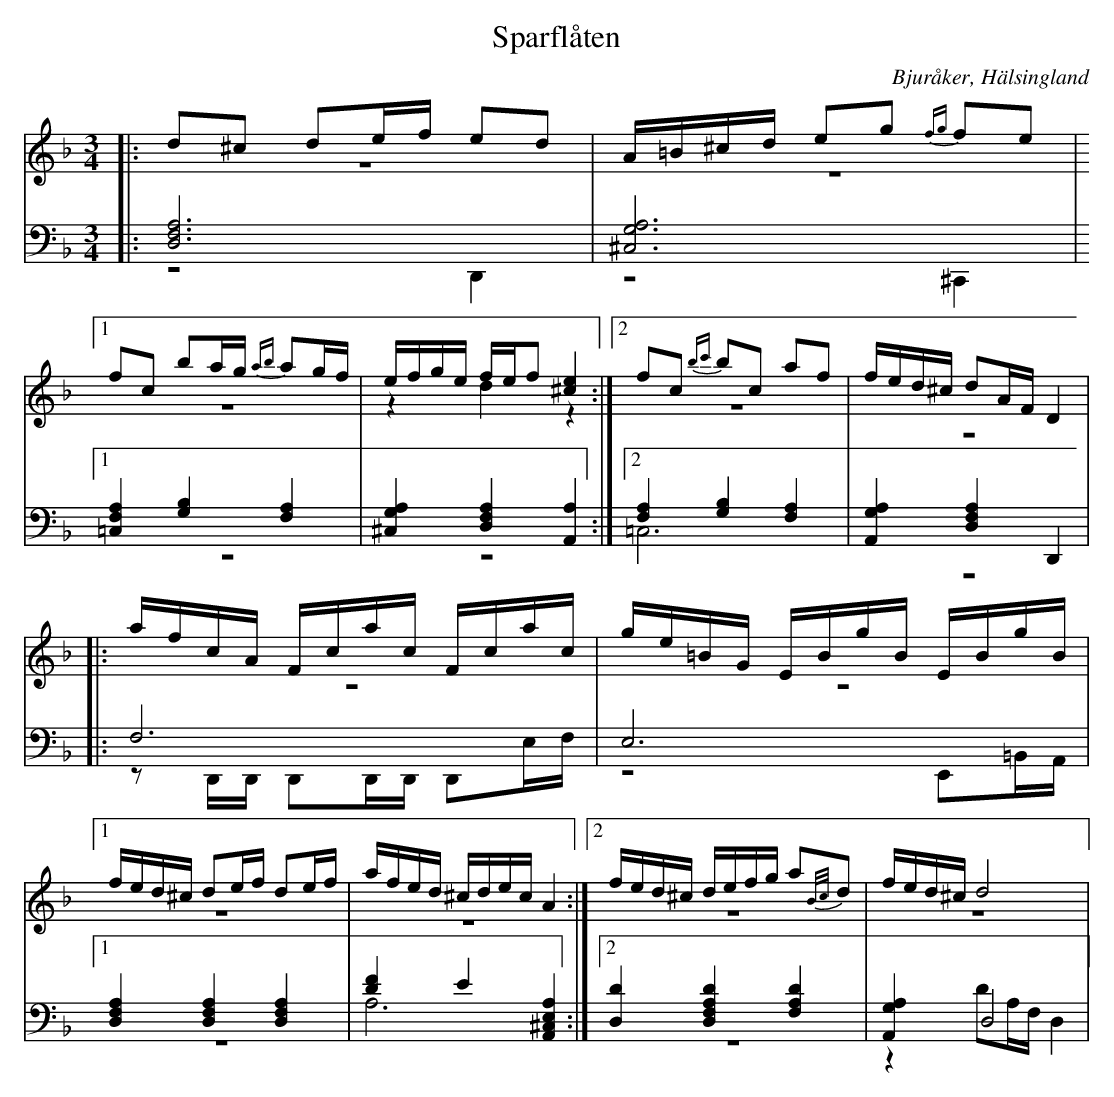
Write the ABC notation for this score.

X:1
T: Sparflåten
O: Bjuråker, Hälsingland
M: 3/4
L: 1/8
K: Dm
V:1
V:2 merge
V:3
V:4 merge
V:1
|:d^c de/f/ ed|A/=B/^c/d/ eg {fg}fe|1 fc ba/g/ {ab}ag/f/| e/f/g/e/ f/e/f [^c2e2]:|2 fc {bc'}bc af|f/e/d/^c/ dA/F/ D2|
|:a/f/c/A/  F/c/a/c/ F/c/a/c/|g/e/=B/G/  E/B/g/B/  E/B/g/B/|1 f/e/d/^c/ de/f/ de/f/|a/f/e/d/ ^c/d/e/c/ A2:|2 f/e/d/^c/ d/e/f/g/ a{B/c/}d|f/e/d/^c/ d4|
V:2
|:z6|z6|1 z6|z2 d2 z2:|2 z6|z6|
|:z6|z6|1 z6|z6:|2 z6|z6|
V:3 clef=bass
|:[D,6F,6A,6]|[^C,6G,6A,6]|1 [=C,2F,2A,2] [G,2B,2] [F,2A,2]|[^C,2G,2A,2] [D,2F,2A,2] [A,,2A,2]:|2 [F,2A,2] [G,2B,2] [F,2A,2]|[A,,2G,2A,2] [D,2F,2A,2] D,,2|
|:F,6|E,6|1 [D,2F,2A,2] [D,2F,2A,2] [D,2F,2A,2]|[D2F2] E2 [A,,2^C,2E,2A,2]:|2 [D,2D2] [D,2F,2A,2D2] [F,2A,2D2]|[A,,2G,2A,2] D,4|
V:4 clef=bass
|:z4 D,,2|z4 ^C,,2|1 z6|z6:|2 =C,6|z6|
|:zD,,/D,,/ D,,D,,/D,,/ D,,E,/F,/|z4 E,,=B,,/A,,/|1 z6|A,6:|2 z6|z2 DA,/F,/ D,2|
